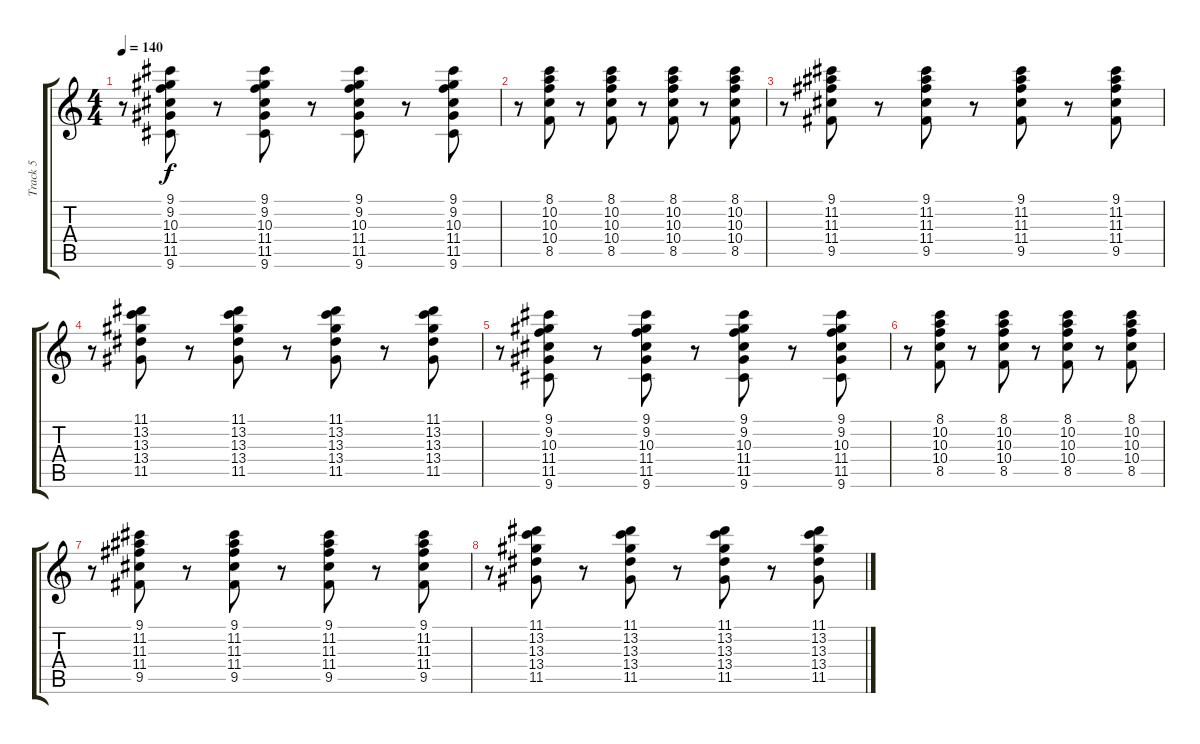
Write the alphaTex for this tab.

\track ("Track 5" "Track 5") {instrument electricguitarclean}
\staff {score tabs}
\tuning (E4 B3 G3 D3 A2 E2) {hide}
\ts (4 4)
\tempo 140
\clef g2
\ks c
r.8{dy f} (9.1 9.2 10.3 11.4 11.5 9.6).8 r.8 (9.1 9.2 10.3 11.4 11.5 9.6).8 r.8 (9.1 9.2 10.3 11.4 11.5 9.6).8 r.8 (9.1 9.2 10.3 11.4 11.5 9.6).8 |
r.8 (8.1 10.2 10.3 10.4 8.5).8 r.8 (8.1 10.2 10.3 10.4 8.5).8 r.8 (8.1 10.2 10.3 10.4 8.5).8 r.8 (8.1 10.2 10.3 10.4 8.5).8 |
r.8 (9.1 11.2 11.3 11.4 9.5).8 r.8 (9.1 11.2 11.3 11.4 9.5).8 r.8 (9.1 11.2 11.3 11.4 9.5).8 r.8 (9.1 11.2 11.3 11.4 9.5).8 |
r.8 (11.1 13.2 13.3 13.4 11.5).8 r.8 (11.1 13.2 13.3 13.4 11.5).8 r.8 (11.1 13.2 13.3 13.4 11.5).8 r.8 (11.1 13.2 13.3 13.4 11.5).8 |
r.8 (9.1 9.2 10.3 11.4 11.5 9.6).8 r.8 (9.1 9.2 10.3 11.4 11.5 9.6).8 r.8 (9.1 9.2 10.3 11.4 11.5 9.6).8 r.8 (9.1 9.2 10.3 11.4 11.5 9.6).8 |
r.8 (8.1 10.2 10.3 10.4 8.5).8 r.8 (8.1 10.2 10.3 10.4 8.5).8 r.8 (8.1 10.2 10.3 10.4 8.5).8 r.8 (8.1 10.2 10.3 10.4 8.5).8 |
r.8 (9.1 11.2 11.3 11.4 9.5).8 r.8 (9.1 11.2 11.3 11.4 9.5).8 r.8 (9.1 11.2 11.3 11.4 9.5).8 r.8 (9.1 11.2 11.3 11.4 9.5).8 |
r.8 (11.1 13.2 13.3 13.4 11.5).8 r.8 (11.1 13.2 13.3 13.4 11.5).8 r.8 (11.1 13.2 13.3 13.4 11.5).8 r.8 (11.1 13.2 13.3 13.4 11.5).8
